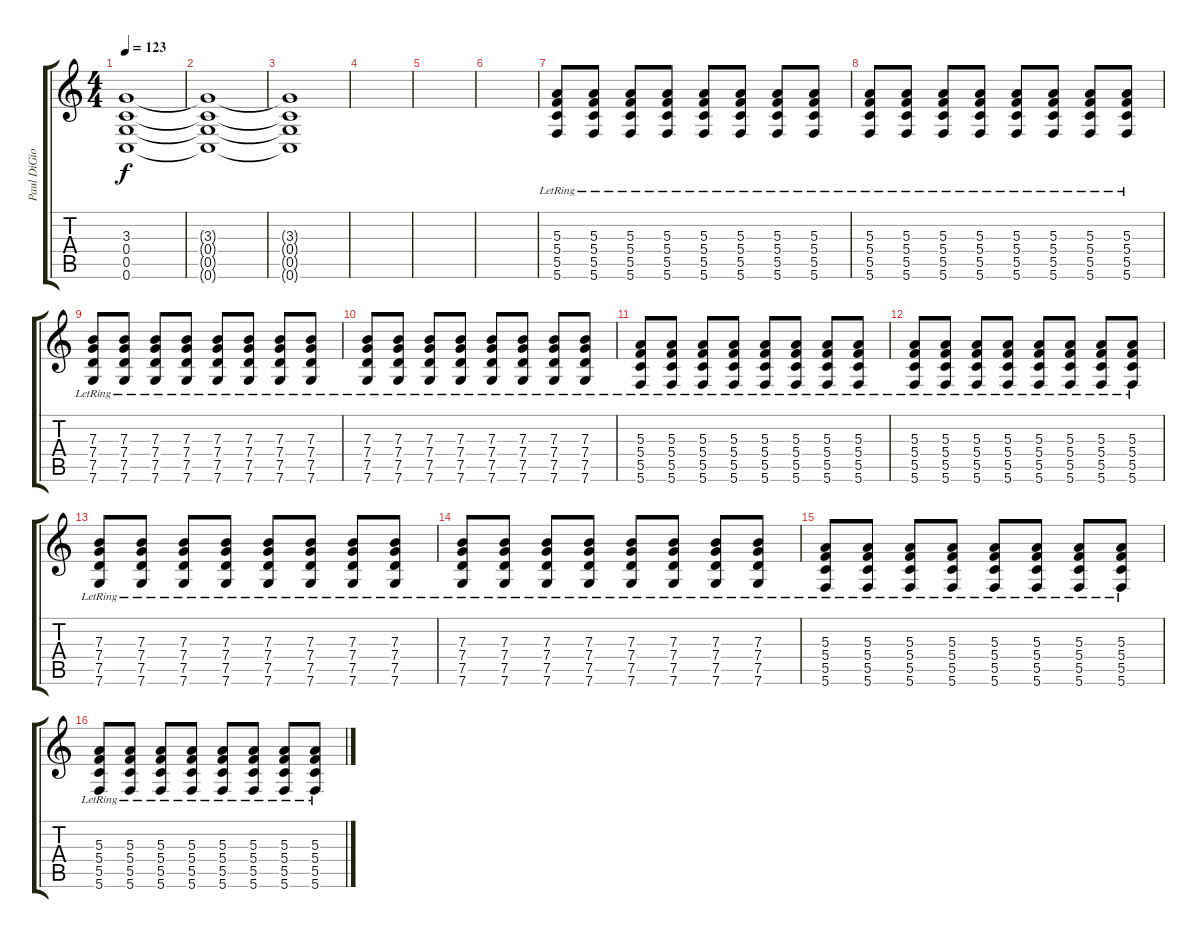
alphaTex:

\track ("Paul DiGiovanni - Lead Guitar" "Paul DiGio") {instrument overdrivenguitar}
\staff {score tabs}
\tuning (C4 G3 E3 C3 G2 C2) {hide}
\ts (4 4)
\tempo 123
\clef g2
\ks c
(3.3 0.4 0.5 0.6).1{dy f volume 2} |
(3.3{t} 0.4{t} 0.5{t} 0.6{t}).1 |
(3.3{t} 0.4{t} 0.5{t} 0.6{t}).1 |
|
|
|
(5.3{lr} 5.4{lr} 5.5{lr} 5.6{lr}).8{instrument overdrivenguitar} (5.3{lr} 5.4{lr} 5.5{lr} 5.6{lr}).8 (5.3{lr} 5.4{lr} 5.5{lr} 5.6{lr}).8 (5.3{lr} 5.4{lr} 5.5{lr} 5.6{lr}).8 (5.3{lr} 5.4{lr} 5.5{lr} 5.6{lr}).8 (5.3{lr} 5.4{lr} 5.5{lr} 5.6{lr}).8 (5.3{lr} 5.4{lr} 5.5{lr} 5.6{lr}).8 (5.3{lr} 5.4{lr} 5.5{lr} 5.6{lr}).8 |
(5.3{lr} 5.4{lr} 5.5{lr} 5.6{lr}).8 (5.3{lr} 5.4{lr} 5.5{lr} 5.6{lr}).8 (5.3{lr} 5.4{lr} 5.5{lr} 5.6{lr}).8 (5.3{lr} 5.4{lr} 5.5{lr} 5.6{lr}).8 (5.3{lr} 5.4{lr} 5.5{lr} 5.6{lr}).8 (5.3{lr} 5.4{lr} 5.5{lr} 5.6{lr}).8 (5.3{lr} 5.4{lr} 5.5{lr} 5.6{lr}).8 (5.3{lr} 5.4{lr} 5.5{lr} 5.6{lr}).8 |
(7.3{lr} 7.4{lr} 7.5{lr} 7.6{lr}).8 (7.3{lr} 7.4{lr} 7.5{lr} 7.6{lr}).8 (7.3{lr} 7.4{lr} 7.5{lr} 7.6{lr}).8 (7.3{lr} 7.4{lr} 7.5{lr} 7.6{lr}).8 (7.3{lr} 7.4{lr} 7.5{lr} 7.6{lr}).8 (7.3{lr} 7.4{lr} 7.5{lr} 7.6{lr}).8 (7.3{lr} 7.4{lr} 7.5{lr} 7.6{lr}).8 (7.3{lr} 7.4{lr} 7.5{lr} 7.6{lr}).8 |
(7.3{lr} 7.4{lr} 7.5{lr} 7.6{lr}).8 (7.3{lr} 7.4{lr} 7.5{lr} 7.6{lr}).8 (7.3{lr} 7.4{lr} 7.5{lr} 7.6{lr}).8 (7.3{lr} 7.4{lr} 7.5{lr} 7.6{lr}).8 (7.3{lr} 7.4{lr} 7.5{lr} 7.6{lr}).8 (7.3{lr} 7.4{lr} 7.5{lr} 7.6{lr}).8 (7.3{lr} 7.4{lr} 7.5{lr} 7.6{lr}).8 (7.3{lr} 7.4{lr} 7.5{lr} 7.6{lr}).8 |
(5.3{lr} 5.4{lr} 5.5{lr} 5.6{lr}).8 (5.3{lr} 5.4{lr} 5.5{lr} 5.6{lr}).8 (5.3{lr} 5.4{lr} 5.5{lr} 5.6{lr}).8 (5.3{lr} 5.4{lr} 5.5{lr} 5.6{lr}).8 (5.3{lr} 5.4{lr} 5.5{lr} 5.6{lr}).8 (5.3{lr} 5.4{lr} 5.5{lr} 5.6{lr}).8 (5.3{lr} 5.4{lr} 5.5{lr} 5.6{lr}).8 (5.3{lr} 5.4{lr} 5.5{lr} 5.6{lr}).8 |
(5.3{lr} 5.4{lr} 5.5{lr} 5.6{lr}).8 (5.3{lr} 5.4{lr} 5.5{lr} 5.6{lr}).8 (5.3{lr} 5.4{lr} 5.5{lr} 5.6{lr}).8 (5.3{lr} 5.4{lr} 5.5{lr} 5.6{lr}).8 (5.3{lr} 5.4{lr} 5.5{lr} 5.6{lr}).8 (5.3{lr} 5.4{lr} 5.5{lr} 5.6{lr}).8 (5.3{lr} 5.4{lr} 5.5{lr} 5.6{lr}).8 (5.3{lr} 5.4{lr} 5.5{lr} 5.6{lr}).8 |
(7.3{lr} 7.4{lr} 7.5{lr} 7.6{lr}).8 (7.3{lr} 7.4{lr} 7.5{lr} 7.6{lr}).8 (7.3{lr} 7.4{lr} 7.5{lr} 7.6{lr}).8 (7.3{lr} 7.4{lr} 7.5{lr} 7.6{lr}).8 (7.3{lr} 7.4{lr} 7.5{lr} 7.6{lr}).8 (7.3{lr} 7.4{lr} 7.5{lr} 7.6{lr}).8 (7.3{lr} 7.4{lr} 7.5{lr} 7.6{lr}).8 (7.3{lr} 7.4{lr} 7.5{lr} 7.6{lr}).8 |
(7.3{lr} 7.4{lr} 7.5{lr} 7.6{lr}).8 (7.3{lr} 7.4{lr} 7.5{lr} 7.6{lr}).8 (7.3{lr} 7.4{lr} 7.5{lr} 7.6{lr}).8 (7.3{lr} 7.4{lr} 7.5{lr} 7.6{lr}).8 (7.3{lr} 7.4{lr} 7.5{lr} 7.6{lr}).8 (7.3{lr} 7.4{lr} 7.5{lr} 7.6{lr}).8 (7.3{lr} 7.4{lr} 7.5{lr} 7.6{lr}).8 (7.3{lr} 7.4{lr} 7.5{lr} 7.6{lr}).8 |
(5.3{lr} 5.4{lr} 5.5{lr} 5.6{lr}).8 (5.3{lr} 5.4{lr} 5.5{lr} 5.6{lr}).8 (5.3{lr} 5.4{lr} 5.5{lr} 5.6{lr}).8 (5.3{lr} 5.4{lr} 5.5{lr} 5.6{lr}).8 (5.3{lr} 5.4{lr} 5.5{lr} 5.6{lr}).8 (5.3{lr} 5.4{lr} 5.5{lr} 5.6{lr}).8 (5.3{lr} 5.4{lr} 5.5{lr} 5.6{lr}).8 (5.3{lr} 5.4{lr} 5.5{lr} 5.6{lr}).8 |
(5.3{lr} 5.4{lr} 5.5{lr} 5.6{lr}).8 (5.3{lr} 5.4{lr} 5.5{lr} 5.6{lr}).8 (5.3{lr} 5.4{lr} 5.5{lr} 5.6{lr}).8 (5.3{lr} 5.4{lr} 5.5{lr} 5.6{lr}).8 (5.3{lr} 5.4{lr} 5.5{lr} 5.6{lr}).8 (5.3{lr} 5.4{lr} 5.5{lr} 5.6{lr}).8 (5.3{lr} 5.4{lr} 5.5{lr} 5.6{lr}).8 (5.3{lr} 5.4{lr} 5.5{lr} 5.6{lr}).8
